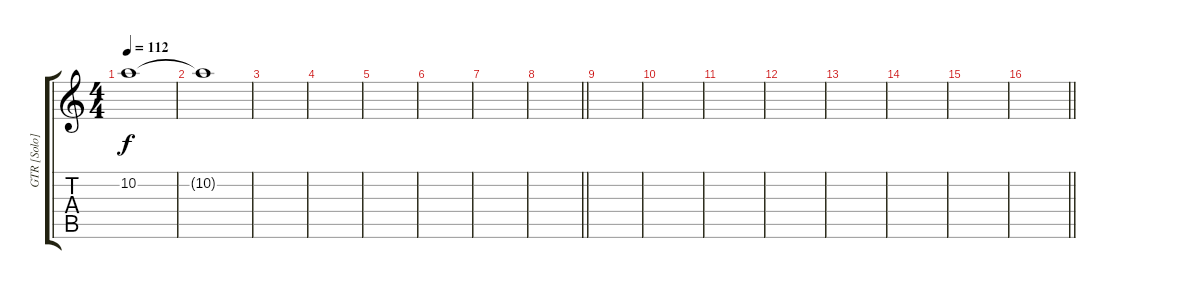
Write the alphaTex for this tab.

\track ("GTR [Solo]" "GTR [Solo]") {instrument acousticguitarsteel}
\staff {score tabs}
\tuning (E4 B3 G3 D3 A2 E2) {hide}
\ts (4 4)
\tempo 112
\clef g2
\ks c
10.2{t}.1{dy f} |
10.2{t}.1 |
|
|
|
|
|
\barLineRight lightlight
|
|
|
|
|
|
|
|
\barLineRight lightlight
